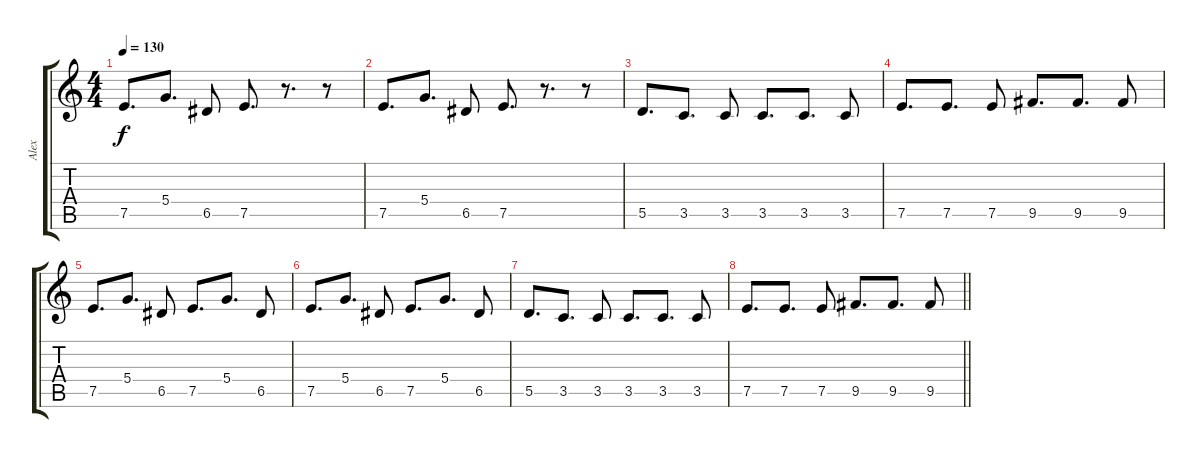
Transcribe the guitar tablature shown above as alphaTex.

\track ("Alex" "Alex") {instrument overdrivenguitar}
\staff {score tabs}
\tuning (E4 B3 G3 D3 A2 E2) {hide}
\ts (4 4)
\tempo 130
\clef g2
\ks c
7.5.8{d dy f} 5.4.8{d} 6.5.8 7.5.8{d} r.8{d} r.8 |
7.5.8{d} 5.4.8{d} 6.5.8 7.5.8{d} r.8{d} r.8 |
5.5.8{d} 3.5.8{d} 3.5.8 3.5.8{d} 3.5.8{d} 3.5.8 |
7.5.8{d} 7.5.8{d} 7.5.8 9.5.8{d} 9.5.8{d} 9.5.8 |
7.5.8{d} 5.4.8{d} 6.5.8 7.5.8{d} 5.4.8{d} 6.5.8 |
7.5.8{d} 5.4.8{d} 6.5.8 7.5.8{d} 5.4.8{d} 6.5.8 |
5.5.8{d} 3.5.8{d} 3.5.8 3.5.8{d} 3.5.8{d} 3.5.8 |
\barLineRight lightlight
7.5.8{d} 7.5.8{d} 7.5.8 9.5.8{d} 9.5.8{d} 9.5.8
